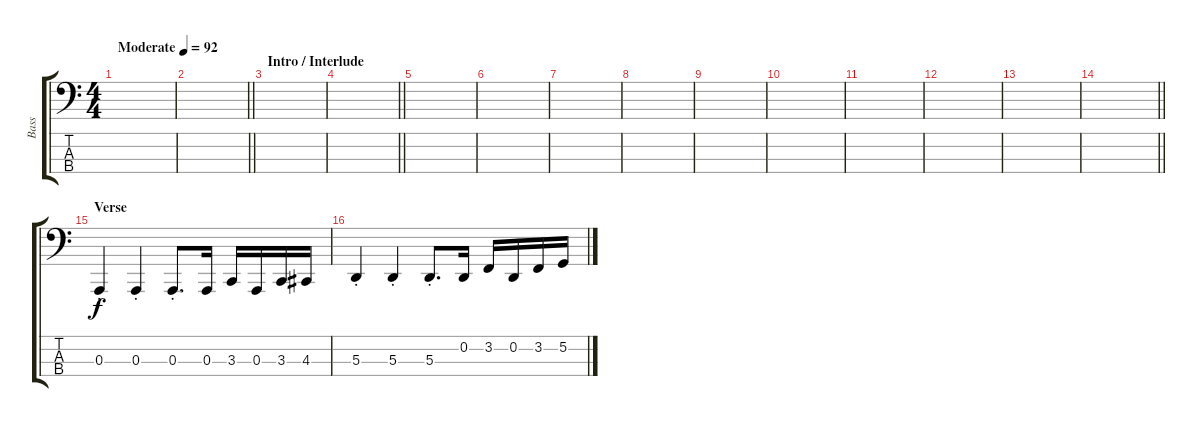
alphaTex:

\track ("Bass" "Bass") {instrument lead2sawtooth}
\staff {score tabs}
\tuning (G2 D2 A1 E1) {hide}
\ts (4 4)
\tempo (92 "Moderate")
\clef f4
\ks c
|
\barLineRight lightlight
|
\section ("" "Intro / Interlude")
|
\barLineRight lightlight
|
|
|
|
|
|
|
|
|
|
\barLineRight lightlight
|
\section ("" "Verse")
0.3{st}.4 0.3{st}.4 0.3{st}.8{d} 0.3.16 3.3.16 0.3.16 3.3.16 4.3.16 |
5.3{st}.4 5.3{st}.4 5.3{st}.8{d} 0.2.16 3.2.16 0.2.16 3.2.16 5.2.16
